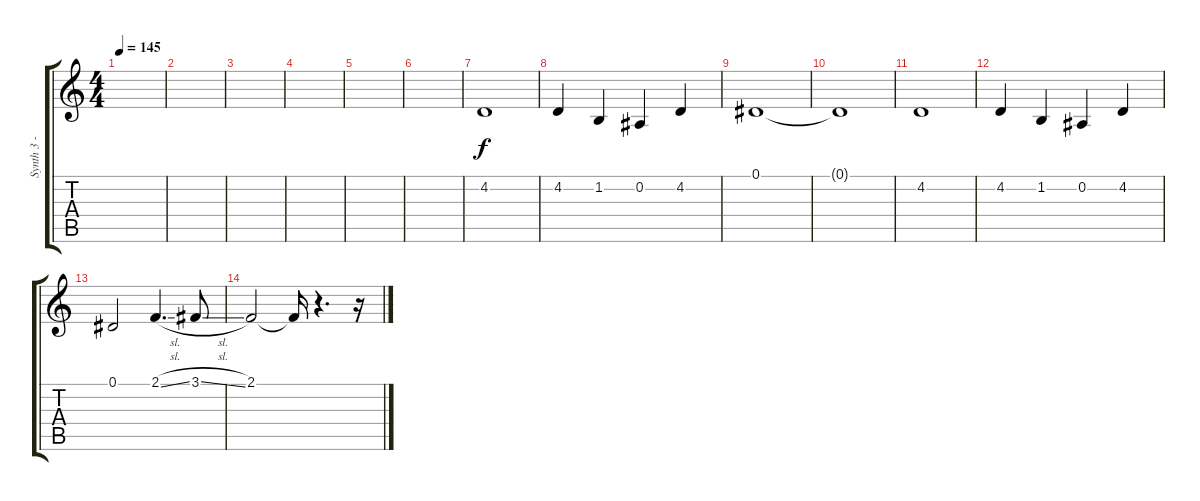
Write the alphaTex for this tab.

\track ("Synth 3 - Guitar 4" "Synth 3 - ") {instrument stringensemble1}
\staff {score tabs}
\tuning (Eb4 Bb3 Gb3 Db3 Ab2 Eb2) {hide}
\ts (4 4)
\tempo 145
\clef g2
\ks c
|
|
|
|
|
|
4.2.1{instrument distortionguitar} |
4.2.4 1.2.4 0.2.4 4.2.4 |
0.1.1 |
0.1{t}.1 |
4.2.1 |
4.2.4 1.2.4 0.2.4 4.2.4 |
0.1.2 2.1{sl}.4{d} 3.1{sl}.8 |
2.1.2 2.1{t}.16 r.4{d} r.16
